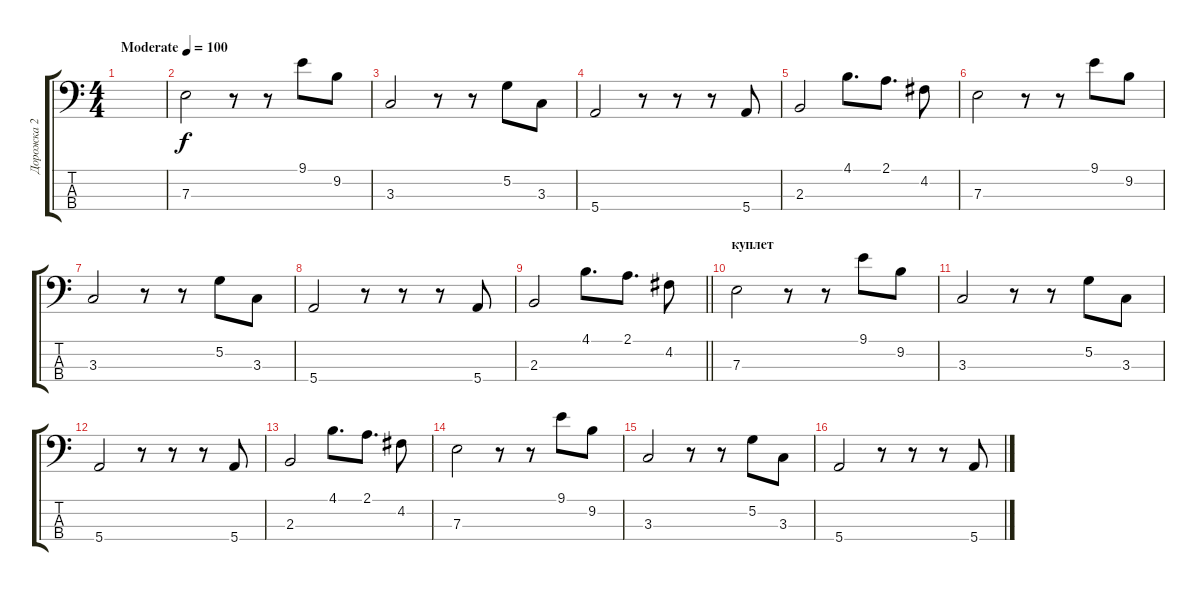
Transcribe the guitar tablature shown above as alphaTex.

\track ("Дорожка 2" "Дорожка 2") {instrument electricbassfinger}
\staff {score tabs}
\tuning (G2 D2 A1 E1) {hide}
\ts (4 4)
\tempo (100 "Moderate")
\clef f4
\ks c
|
7.3.2 r.8 r.8 9.1.8 9.2.8 |
3.3.2 r.8 r.8 5.2.8 3.3.8 |
5.4.2 r.8 r.8 r.8 5.4.8 |
2.3.2 4.1.8{d} 2.1.8{d} 4.2.8 |
7.3.2 r.8 r.8 9.1.8 9.2.8 |
3.3.2 r.8 r.8 5.2.8 3.3.8 |
5.4.2 r.8 r.8 r.8 5.4.8 |
\barLineRight lightlight
2.3.2 4.1.8{d} 2.1.8{d} 4.2.8 |
\section ("" "куплет")
7.3.2 r.8 r.8 9.1.8 9.2.8 |
3.3.2 r.8 r.8 5.2.8 3.3.8 |
5.4.2 r.8 r.8 r.8 5.4.8 |
2.3.2 4.1.8{d} 2.1.8{d} 4.2.8 |
7.3.2 r.8 r.8 9.1.8 9.2.8 |
3.3.2 r.8 r.8 5.2.8 3.3.8 |
5.4.2 r.8 r.8 r.8 5.4.8
